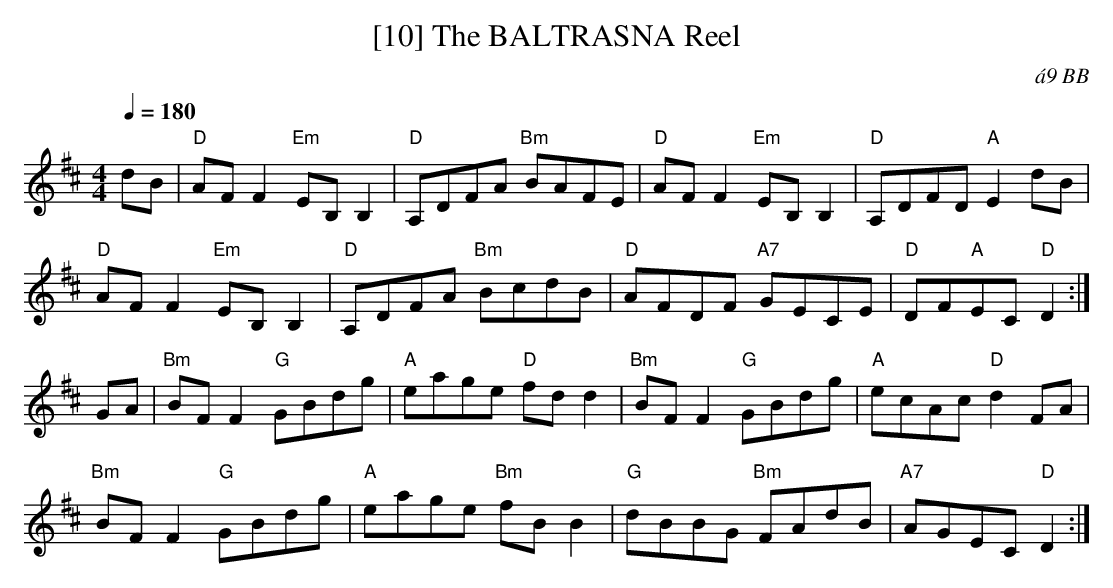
X:1
T:[10] The BALTRASNA Reel
C:\'a9 BB
Q:1/4=180
L:1/8
M:4/4
K:D
dB|"D"AF F2 "Em" EB, B,2|"D"A,DFA "Bm"BAFE|"D"AF F2 "Em" EB, B,2|\
"D"A,DFD "A"E2 dB|
"D"AF F2 "Em" EB, B,2|"D"A,DFA "Bm"BcdB|"D"AFDF "A7"GECE|"D"DF"A"EC "D"D2 :|
GA|"Bm"BF F2 "G"GBdg|"A"eage "D"fd d2|"Bm"BF F2 "G"GBdg|"A"ecAc "D"d2 FA|
"Bm"BF F2 "G"GBdg|"A"eage "Bm"fB B2|"G"dBBG "Bm"FAdB|"A7"AGEC "D"D2 :|
